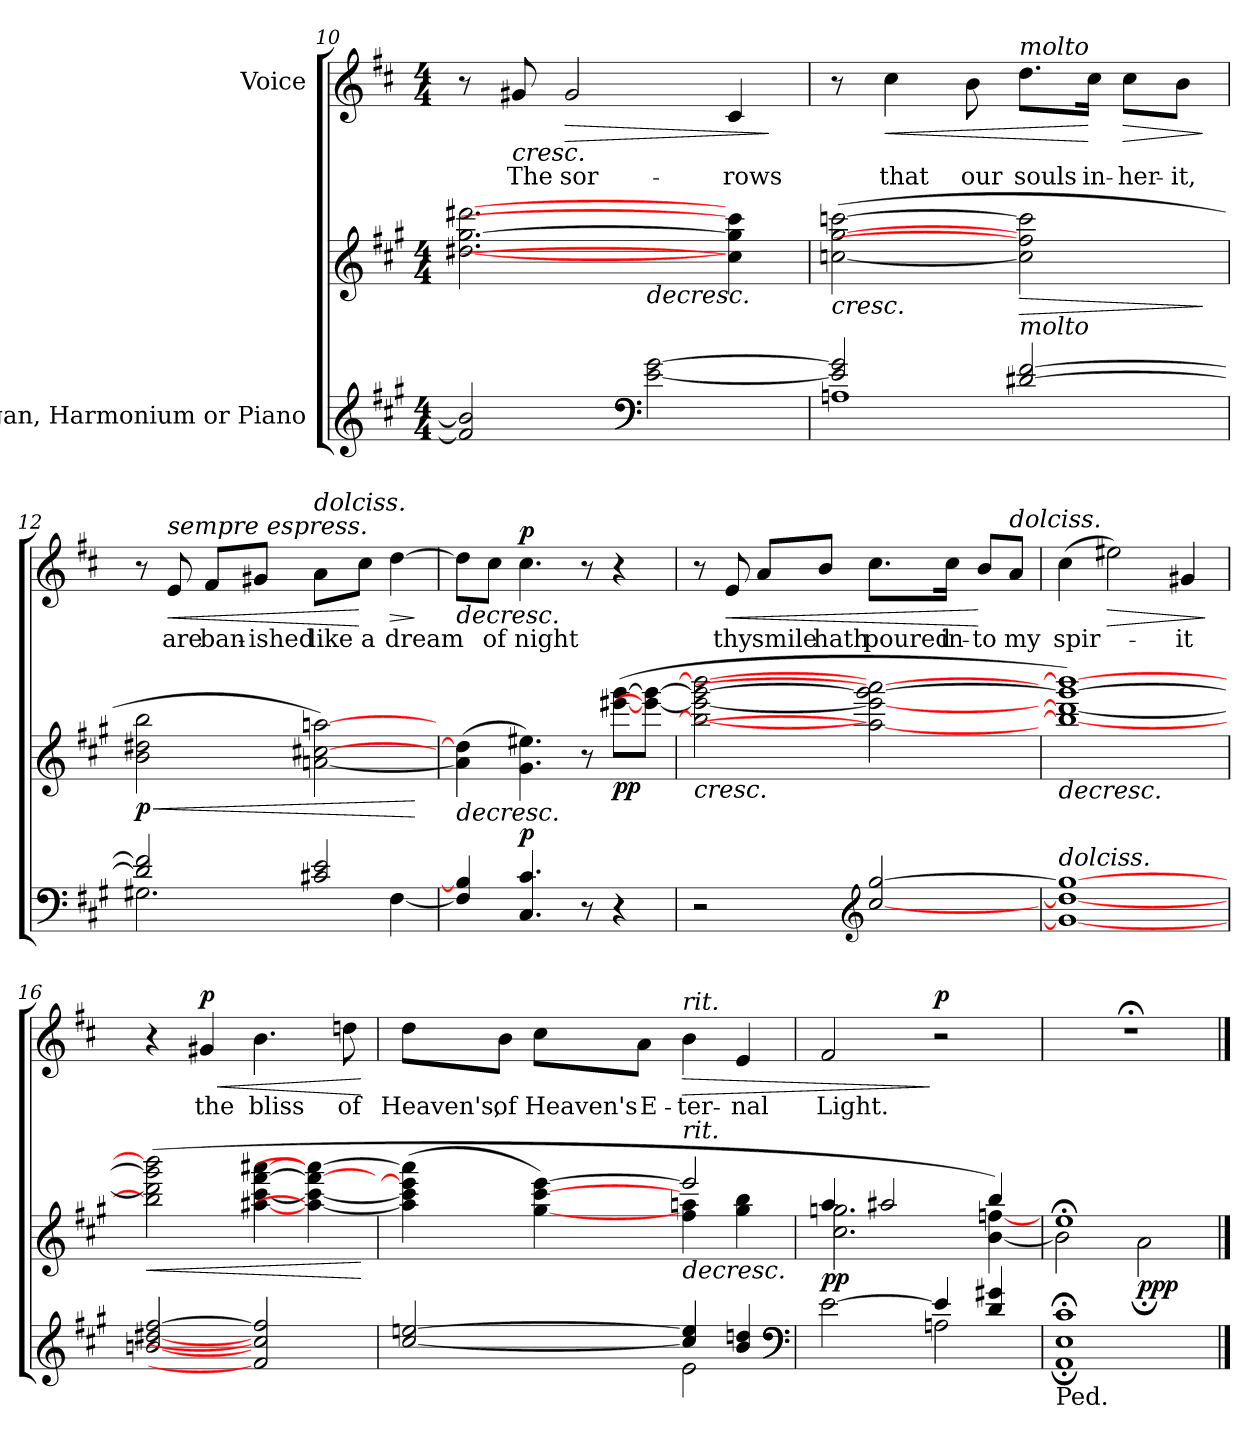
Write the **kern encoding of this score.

**kern	**kern	**dynam	**kern	**text	**dynam
*part2	*part2	*part2	*part1	*part1	*part1
*staff3	*staff2	*staff2/3	*staff1	*staff1	*staff1
*I"Organ, Harmonium or Piano	*	*	*I"Voice	*	*
*clefG2	*clefG2	*	*clefG2	*	*
*ITrd4c7	*ITrd4c7	*	*	*	*
*k[f#c#]	*k[f#c#]	*	*k[f#c#]	*	*
*D:	*D:	*	*D:	*	*
*M4/4	*M4/4	*	*M4/4	*	*
=10	=10	=10	=10	=10	=10
*^	*^	*	*	*	*
2B/yy] 2e#/yy]	2B/] 2e#/]	([2.g#X\ [2.cc#\ [2.gg#X\	2ryy	.	8r	.	.
!	!	!	!	!	!	!LO:LY:b	!LO:HP:b
.	.	.	.	.	8g#X	The	<
!	!	!	!	!	!	!LO:LY:b	!LO:HP:b
.	.	.	.	.	2g#	sor-	>
*clefF4	*	*	*	*	*	*	*
!	!	!	!	!LO:HP:b	!	!	!
[2A\ [2c#\	2ryy	.	2ryy	>	.	.	.
!	!	!	!	!	!	!LO:LY:b	!
.	.	4f#\] 4cc#\] 4ff#\]	.	.	4c#	-rows	[
*v	*v	*	*	*	*	*	*
*	*v	*v	*	*	*	*
.	.	.	.	.	]
!!LO:LB:g=z
=11	=11	=11	=11	=11	=11
*^	*	*	*	*	*
!	!	!	!LO:HP:b	!	!	!
2A/] 2c#/]	1Dn\	(>[2fn [2cc# [2ffn	<	8r	.	.
!	!	!	!	!	!LO:LY:b	!LO:HP:b
.	.	.	.	4cc#	that	<
!	!	!	!	!	!LO:LY:b	!
.	.	.	.	8b	our	.
!	!	!	!	!LO:TX:a:i:t=molto	!	!
!	!	!LO:TX:b:i:t=molto	!	!	!	!
!	!	!	!LO:HP:b	!	!LO:LY:b	!
[2G#X/ [2B/	.	2f] 2b] 2ff]	>	8.dd\L	souls	.
!	!	!	!	!	!LO:LY:b	!
.	.	.	.	16cc#\Jk	in-	[
!	!	!	!	!	!LO:LY:b	!LO:HP:b
.	.	.	.	8cc#\L	-her-	>
!	!	!	!	!	!LO:LY:b	!
.	.	.	.	8b\J	-it,	.
*v	*v	*	*	*	*	*
.	.	]	.	.	]
=12	=12	=12	=12	=12	=12
*^	*	*	*	*	*
!	!	!	!LO:HP:b	!	!	!
!	!	!	!LO:DY:n=1:b	!	!	!
2G#/] 2B/]	2.C#X\	2e 2g#X 2ee	< p	8r	.	.
!	!	!	!	!LO:TX:a:i:t=sempre espress.	!	!
!	!	!	!	!	!LO:LY:b	!LO:HP:b
.	.	.	.	8e	are	<
!	!	!	!	!	!LO:LY:b	!
.	.	.	.	8f#/L	ban-	.
!	!	!	!	!	!LO:LY:b	!
.	.	.	.	8g#X/J	-ished	.
!	!	!	!	!LO:TX:a:i:t=dolciss.	!	!
!	!	!	!	!	!LO:LY:b	!
2F#X/ 2A/	.	[2dn [2f#X [2ddn)	]	8a\L	like	.
!	!	!	!	!	!LO:LY:b	!
.	.	.	.	8cc#\J	a	[
!	!	!	!	!	!LO:LY:b	!LO:HP:b
.	[4BB\	.	.	[4dd	dream	>
*v	*v	*	*	*	*	*
.	.	[	.	.	]
!!LO:LB:g=z
=13	=13	=13	=13	=13	=13
!	!	!LO:HP:b	!	!	!LO:HP:b
4BB/] 4E#/]	(>4d] 4g#]	>	8dd\L]	.	>
!	!	!	!	!LO:LY:b	!
.	.	.	8cc#\J	of	.
!	!	!LO:DY:a=2	!	!LO:LY:b	!LO:DY:a
4.FF#/ 4.F#/	4.c# 4.a#X)	p	4.cc#	night	p
8r	8r	.	8r	.	]
!	!	!LO:DY:n=1:b	!	!	!
4r	(>[8aa#X [8ccc#L	[ pp	4r	.	.
.	8aa_ 8ccc#_J	.	.	.	.
=14	=14	=14	=14	=14	=14
!	!	!LO:HP:b	!	!	!
2r	2ee_ 2aa_ 2ccc#_ 2eee_	<	8r	.	.
!	!	!	!	!LO:LY:b	!LO:HP:b
.	.	.	8e	thy	<
!	!	!	!	!LO:LY:b	!
.	.	.	8a/L	smile	.
!	!	!	!	!LO:LY:b	!
.	.	.	8b/J	hath	.
*clefG2	*	*	*	*	*
!	!	!	!	!LO:LY:b	!
[2f#/ [2cc#/	2dd#_ 2aa_ 2ccc#_ 2ddd#_	.	8.cc#\L	poured	.
!	!	!	!	!LO:LY:b	!
.	.	.	16cc#\Jk	in-	.
!	!	!	!	!LO:LY:b	!
.	.	.	8b/L	-to	[
!	!	!	!LO:TX:a:i:t=dolciss.	!	!
!	!	!	!	!LO:LY:b	!
.	.	.	8a/J	my	.
.	.	]	.	.	.
=15	=15	=15	=15	=15	=15
!LO:TX:a:i:t=dolciss.	!	!	!	!	!
!	!	!LO:HP:b	!	!LO:LY:b	!
1c#/_ 1g#/_ 1cc#/_	1ee#_ 1gg#_ 1ccc#_ 1eee#_)	>	(>4cc#	spir-	.
!	!	!	!	!	!LO:HP:b
.	.	.	2ee#X)	.	>
!	!	!	!	!LO:LY:b	!
.	.	.	4g#X	-it	.
.	.	.	.	.	]
!!LO:LB:g=z
=16	=16	=16	=16	=16	=16
*^	*^	*	*	*	*
!	!	!	!	!LO:HP:b	!	!	!
[2en/ [2g#/ [2b/	2ryy	(>2een] 2gg#] 2ccc#] 2eeen]	2ryy	<	4r	.	.
!	!	!	!	!	!	!LO:LY:b	!LO:HP:b
!	!	!	!	!	!	!	!LO:DY:n=1:a
.	.	.	.	.	4g#X	the	< p
!	!	!	!	!	!	!LO:LY:b	!
2B/] 2f#/] 2b/]	2ryy	[4dd#X\ [4ff#\ [4bb\ [4ddd#X\	2ryy	.	4.b	bliss	.
.	.	4ddn\_ 4ff#\_ 4bb\_ 4dddn\_	.	.	.	.	.
!	!	!	!	!	!	!LO:LY:b	!
.	.	.	.	.	8ddn	of	.
*v	*v	*	*	*	*	*	*
*	*v	*v	*	*	*	*
.	.	[	.	.	[
=17	=17	=17	=17	=17	=17
*^	*^	*	*	*	*
!	!	!	!	!	!	!LO:LY:b	!
[2f#/ [2an/	2ryy	(<4dd\] 4ff#\] 4aan\] 4ddd\]	2ryy	.	8dd\L	Heaven's,	.
!	!	!	!	!	!	!LO:LY:b	!
.	.	.	.	.	8b\J	of	.
!	!	!	!	!	!	!LO:LY:b	!
.	.	[4cc#\ [4ff#\ [4aa\)	.	.	8cc#\L	Heaven's	.
!	!	!	!	!	!	!LO:LY:b	!
.	.	.	.	.	8a\J	E-	.
!	!	!	!	!	!LO:TX:a:i:t=rit.	!	!
!	!	!LO:TX:a:i:t=rit.	!	!	!	!	!
!	!	!	!	!LO:HP:b	!	!LO:LY:b	!LO:HP:b
4f#/] 4a/]	2A	2aa/]	4b 4ddn	>	4b	-ter-	>
!	!	!	!	!	!	!LO:LY:b	!
4e/ 4gn/	.	.	4cc#\ 4ee\	.	4e	-nal	.
*clefF4	*	*	*	*	*	*	*
=18	=18	=18	=18	=18	=18	=18	=18
!	!	!	!	!LO:DY:b	!	!LO:LY:b	!
[2A\	2ryy	4dd/	2.f#\ 2.ccn\	pp	2f#	Light.	.
.	.	2dd#X/	.	.	.	.	.
!	!	!	!	!	!	!	!LO:DY:n=1:a
4A/]	2Dn\	.	.	.	2r	.	] p
4G/ 4c#X/	.	4ee/)	[4e\ [4b-X\	]	.	.	.
*v	*v	*	*	*	*	*	*
*	*v	*v	*	*	*	*
.	.	[	.	.	.
=19	=19	=19	=19	=19	=19
*^	*^	*	*	*	*
!LO:TX:b:t=Ped.	!	!	!	!	!	!	!
1AA/;< 1F#/;<	1DD;\	1a;<	2e\]	.	1r;<	.	.
!	!	!	!	!LO:DY:n=1:b	!	!	!
.	.	.	2d;\	] ppp	.	.	.
*v	*v	*	*	*	*	*	*
*	*v	*v	*	*	*	*
==	==	==	==	==	==
*-	*-	*-	*-	*-	*-
